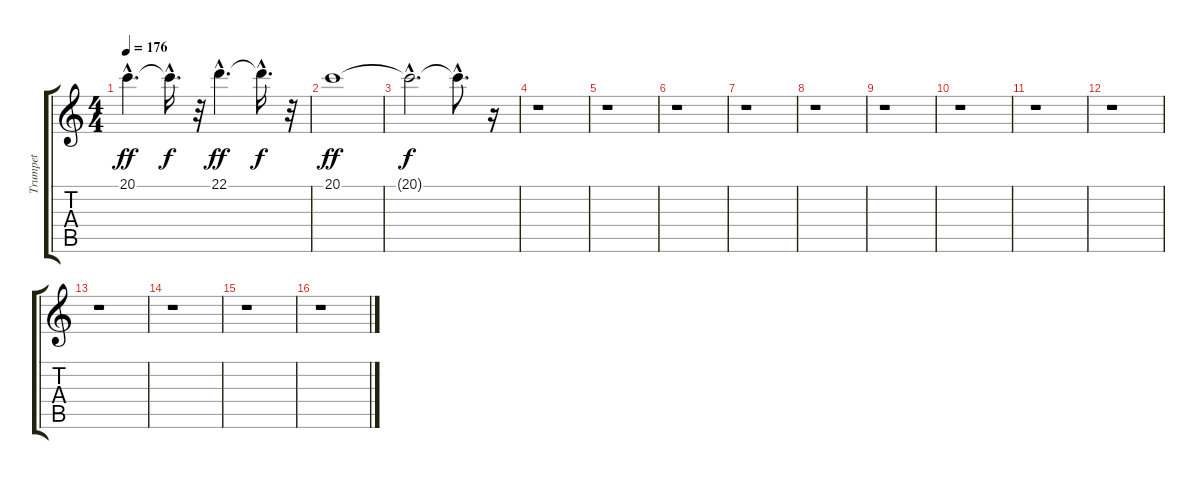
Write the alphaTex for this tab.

\track ("Trumpet" "Trumpet") {instrument trumpet}
\staff {score tabs}
\tuning (E4 B3 G3 D3 A2 E2) {hide}
\ts (4 4)
\tempo 176
\clef g2
\ks c
20.1{hac}.4{d dy ff} 20.1{hac t}.16{d dy f} r.32 22.1{hac}.4{d dy ff} 22.1{hac t}.16{d dy f} r.32 |
20.1.1{dy ff} |
20.1{hac t}.2{d dy f} 20.1{hac t}.8{d} r.16 |
r.1 |
r.1 |
r.1 |
r.1 |
r.1 |
r.1 |
r.1 |
r.1 |
r.1 |
r.1 |
r.1 |
r.1 |
r.1
